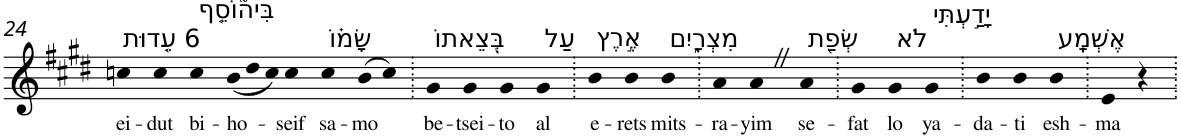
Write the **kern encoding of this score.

**kern	**text
*part1	*part1
*staff1	*staff1
*I"Piano	*
*I'Pno	*
!!LO:PB:g=z
*clefG2	*
*k[f#c#g#d#]	*
*E:	*
=24	=24
!LO:TX:a:t=6 עֵ֤דוּת	!
!	!LO:LY:b
4ccn	ei-
!	!LO:LY:b
4cc	-dut
!LO:TX:a:t=בִּיה֘וֹסֵ֤ף	!
!	!LO:LY:b
4cc	bi-
*Xtuplet	*
!	!LO:LY:b
(<12b	-ho-
12dd#	.
12cc)	.
!	!LO:LY:b
4cc	-seif
!LO:TX:a:t=שָׂמ֗וֹ	!
!	!LO:LY:b
4cc	sa-
!	!LO:LY:b
(>8b	-mo
8cc)	.
=25.	=25.
!LO:TX:a:t=בְּ֭צֵאתוֹ	!
!	!LO:LY:b
4g#	be-
!	!LO:LY:b
4g#	-tsei-
!	!LO:LY:b
4g#	-to
!LO:TX:a:t=עַל	!
!	!LO:LY:b
4g#	al
=26.	=26.
!LO:TX:a:t=אֶ֣רֶץ	!
!	!LO:LY:b
4b	e-
!	!LO:LY:b
4b	-rets
!LO:TX:a:t=מִצְרָ֑יִם	!
!	!LO:LY:b
4b	mits-
=27.	=27.
!	!LO:LY:b
4a	-ra-
!	!LO:LY:b
4aZ	-yim
!LO:TX:a:t=שְׂפַ֖ת	!
!	!LO:LY:b
4a	se-
=28.	=28.
!	!LO:LY:b
4g#	-fat
!LO:TX:a:t=לֹא	!
!	!LO:LY:b
4g#	lo
!LO:TX:a:t=יָדַ֣עְתִּי	!
!	!LO:LY:b
4g#	ya-
=29.	=29.
!	!LO:LY:b
4b	-da-
!	!LO:LY:b
4b	-ti
!LO:TX:a:t=אֶשְׁמָֽע	!
!	!LO:LY:b
4b	esh-
=30.	=30.
!	!LO:LY:b
4e	-ma
4r	.
=.	=.
*-	*-
